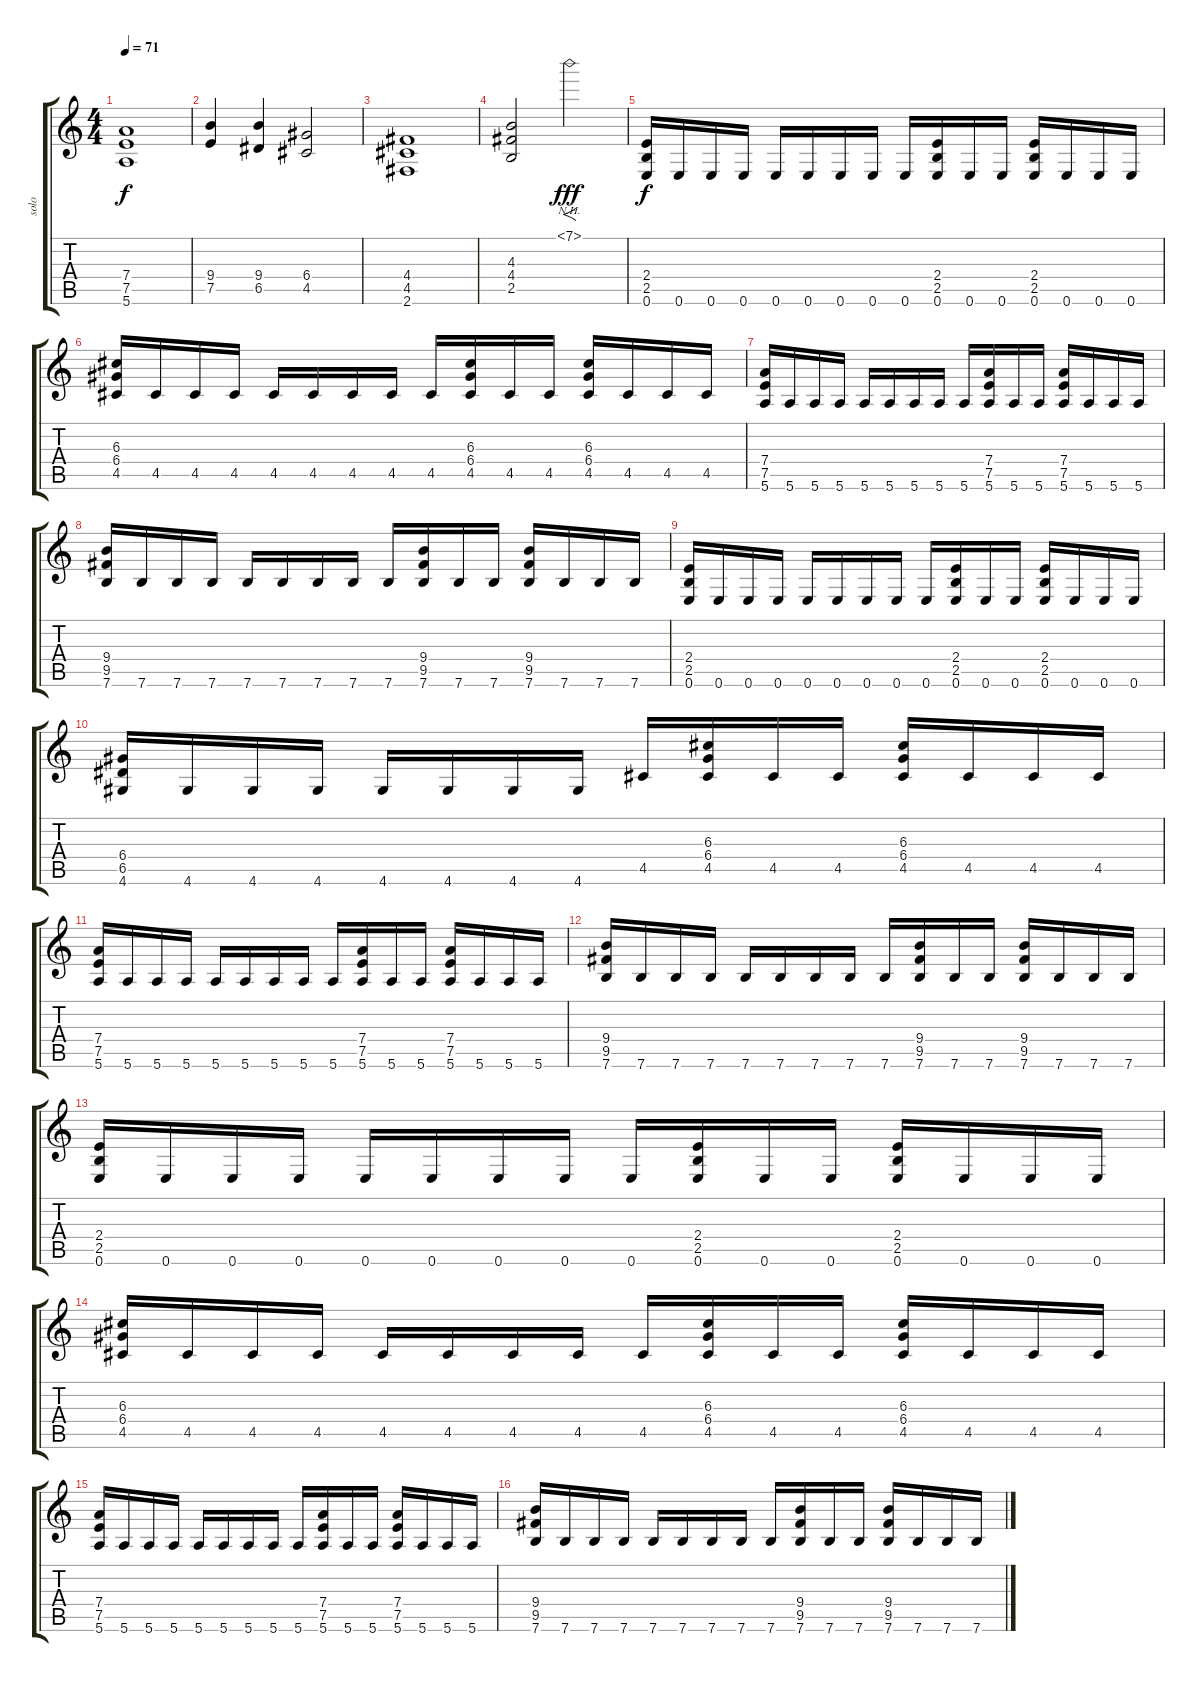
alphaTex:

\track ("solo" "solo") {instrument distortionguitar}
\staff {score tabs}
\tuning (E4 B3 G3 D3 A2 E2) {hide}
\ts (4 4)
\tempo 71
\clef g2
\ks c
(7.4 7.5 5.6).1{dy f} |
(9.4 7.5).4 (9.4 6.5).4 (6.4 4.5).2 |
(4.4 4.5 2.6).1 |
(4.3 4.4 2.5).2 7.1{nh}.2{f dy fff} |
(2.4 2.5 0.6).16{dy f} 0.6.16 0.6.16 0.6.16 0.6.16 0.6.16 0.6.16 0.6.16 0.6.16 (2.4 2.5 0.6).16 0.6.16 0.6.16 (2.4 2.5 0.6).16 0.6.16 0.6.16 0.6.16 |
(6.3 6.4 4.5).16 4.5.16 4.5.16 4.5.16 4.5.16 4.5.16 4.5.16 4.5.16 4.5.16 (6.3 6.4 4.5).16 4.5.16 4.5.16 (6.3 6.4 4.5).16 4.5.16 4.5.16 4.5.16 |
(7.4 7.5 5.6).16 5.6.16 5.6.16 5.6.16 5.6.16 5.6.16 5.6.16 5.6.16 5.6.16 (7.4 7.5 5.6).16 5.6.16 5.6.16 (7.4 7.5 5.6).16 5.6.16 5.6.16 5.6.16 |
(9.4 9.5 7.6).16 7.6.16 7.6.16 7.6.16 7.6.16 7.6.16 7.6.16 7.6.16 7.6.16 (9.4 9.5 7.6).16 7.6.16 7.6.16 (9.4 9.5 7.6).16 7.6.16 7.6.16 7.6.16 |
(2.4 2.5 0.6).16 0.6.16 0.6.16 0.6.16 0.6.16 0.6.16 0.6.16 0.6.16 0.6.16 (2.4 2.5 0.6).16 0.6.16 0.6.16 (2.4 2.5 0.6).16 0.6.16 0.6.16 0.6.16 |
(6.4 6.5 4.6).16 4.6.16 4.6.16 4.6.16 4.6.16 4.6.16 4.6.16 4.6.16 4.5.16 (6.3 6.4 4.5).16 4.5.16 4.5.16 (6.3 6.4 4.5).16 4.5.16 4.5.16 4.5.16 |
(7.4 7.5 5.6).16 5.6.16 5.6.16 5.6.16 5.6.16 5.6.16 5.6.16 5.6.16 5.6.16 (7.4 7.5 5.6).16 5.6.16 5.6.16 (7.4 7.5 5.6).16 5.6.16 5.6.16 5.6.16 |
(9.4 9.5 7.6).16 7.6.16 7.6.16 7.6.16 7.6.16 7.6.16 7.6.16 7.6.16 7.6.16 (9.4 9.5 7.6).16 7.6.16 7.6.16 (9.4 9.5 7.6).16 7.6.16 7.6.16 7.6.16 |
(2.4 2.5 0.6).16 0.6.16 0.6.16 0.6.16 0.6.16 0.6.16 0.6.16 0.6.16 0.6.16 (2.4 2.5 0.6).16 0.6.16 0.6.16 (2.4 2.5 0.6).16 0.6.16 0.6.16 0.6.16 |
(6.3 6.4 4.5).16 4.5.16 4.5.16 4.5.16 4.5.16 4.5.16 4.5.16 4.5.16 4.5.16 (6.3 6.4 4.5).16 4.5.16 4.5.16 (6.3 6.4 4.5).16 4.5.16 4.5.16 4.5.16 |
(7.4 7.5 5.6).16 5.6.16 5.6.16 5.6.16 5.6.16 5.6.16 5.6.16 5.6.16 5.6.16 (7.4 7.5 5.6).16 5.6.16 5.6.16 (7.4 7.5 5.6).16 5.6.16 5.6.16 5.6.16 |
(9.4 9.5 7.6).16 7.6.16 7.6.16 7.6.16 7.6.16 7.6.16 7.6.16 7.6.16 7.6.16 (9.4 9.5 7.6).16 7.6.16 7.6.16 (9.4 9.5 7.6).16 7.6.16 7.6.16 7.6.16
